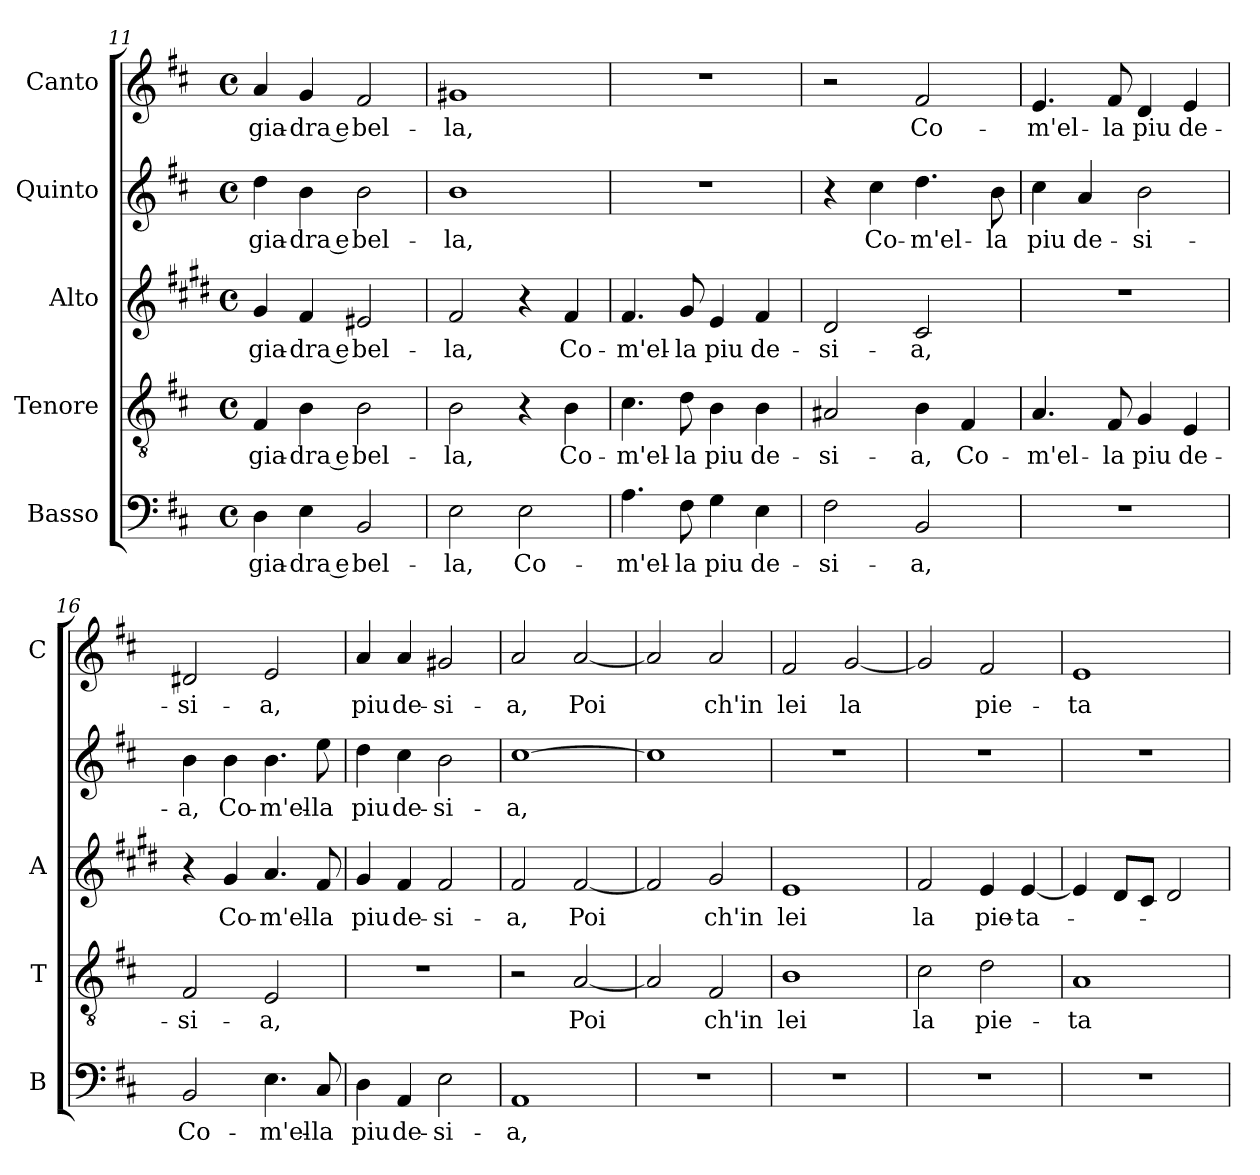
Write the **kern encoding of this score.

**kern	**text	**kern	**text	**kern	**text	**kern	**text	**kern	**text
*part5	*part5	*part4	*part4	*part3	*part3	*part2	*part2	*part1	*part1
*staff5	*staff5	*staff4	*staff4	*staff3	*staff3	*staff2	*staff2	*staff1	*staff1
*I"Basso	*	*I"Tenore	*	*I"Alto	*	*I"Quinto	*	*I"Canto	*
*I'B	*	*I'T	*	*I'A	*	*	*	*I'C	*
*clefF4	*	*clefGv2	*	*clefG2	*	*clefG2	*	*clefG2	*
*	*	*	*	*ITrd1c2	*	*	*	*	*
*k[f#c#]	*	*k[f#c#]	*	*k[f#c#]	*	*k[f#c#]	*	*k[f#c#]	*
*D:	*	*D:	*	*D:	*	*D:	*	*D:	*
*M4/4	*	*M4/4	*	*M4/4	*	*M4/4	*	*M4/4	*
*met(c)	*	*met(c)	*	*met(c)	*	*met(c)	*	*met(c)	*
=11	=11	=11	=11	=11	=11	=11	=11	=11	=11
!	!LO:LY:b	!	!LO:LY:b	!	!LO:LY:b	!	!LO:LY:b	!	!LO:LY:b
4D\	-gia-	4F#/	-gia-	4f#/	-gia-	4dd\	-gia-	4a/	-gia-
!	!LO:LY:b	!	!LO:LY:b	!	!LO:LY:b	!	!LO:LY:b	!	!LO:LY:b
4E\	-dra e	4B\	-dra e	4e/	-dra e	4b\	-dra e	4g/	-dra e
!	!LO:LY:b	!	!LO:LY:b	!	!LO:LY:b	!	!LO:LY:b	!	!LO:LY:b
2BB/	bel-	2B\	bel-	2d#X/	bel-	2b\	bel-	2f#/	bel-
=12	=12	=12	=12	=12	=12	=12	=12	=12	=12
!	!LO:LY:b	!	!LO:LY:b	!	!LO:LY:b	!	!LO:LY:b	!	!LO:LY:b
2E\	-la,	2B\	-la,	2e/	-la,	1b	-la,	1g#X	-la,
!	!LO:LY:b	!	!	!	!	!	!	!	!
2E\	Co-	4r	.	4r	.	.	.	.	.
!	!	!	!LO:LY:b	!	!LO:LY:b	!	!	!	!
.	.	4B\	Co-	4e/	Co-	.	.	.	.
!!LO:LB:g=z
=13	=13	=13	=13	=13	=13	=13	=13	=13	=13
!	!LO:LY:b	!	!LO:LY:b	!	!LO:LY:b	!	!	!	!
4.A\	-m'el-	4.c#\	-m'el-	4.e/	-m'el-	1r	.	1r	.
!	!LO:LY:b	!	!LO:LY:b	!	!LO:LY:b	!	!	!	!
8F#\	-la	8d\	-la	8f#/	-la	.	.	.	.
!	!LO:LY:b	!	!LO:LY:b	!	!LO:LY:b	!	!	!	!
4G\	piu	4B\	piu	4d/	piu	.	.	.	.
!	!LO:LY:b	!	!LO:LY:b	!	!LO:LY:b	!	!	!	!
4E\	de-	4B\	de-	4e/	de-	.	.	.	.
=14	=14	=14	=14	=14	=14	=14	=14	=14	=14
!	!LO:LY:b	!	!LO:LY:b	!	!LO:LY:b	!	!	!	!
2F#\	-si-	2A#X/	-si-	2c#/	-si-	4r	.	2r	.
!	!	!	!	!	!	!	!LO:LY:b	!	!
.	.	.	.	.	.	4cc#\	Co-	.	.
!	!LO:LY:b	!	!LO:LY:b	!	!LO:LY:b	!	!LO:LY:b	!	!LO:LY:b
2BB/	-a,	4B\	-a,	2B/	-a,	4.dd\	-m'el-	2f#/	Co-
!	!	!	!LO:LY:b	!	!	!	!	!	!
.	.	4F#/	Co-	.	.	.	.	.	.
!	!	!	!	!	!	!	!LO:LY:b	!	!
.	.	.	.	.	.	8b\	-la	.	.
=15	=15	=15	=15	=15	=15	=15	=15	=15	=15
!	!	!	!LO:LY:b	!	!	!	!LO:LY:b	!	!LO:LY:b
1r	.	4.A/	-m'el-	1r	.	4cc#\	piu	4.e/	-m'el-
!	!	!	!	!	!	!	!LO:LY:b	!	!
.	.	.	.	.	.	4a/	de-	.	.
!	!	!	!LO:LY:b	!	!	!	!	!	!LO:LY:b
.	.	8F#/	-la	.	.	.	.	8f#/	-la
!	!	!	!LO:LY:b	!	!	!	!LO:LY:b	!	!LO:LY:b
.	.	4G/	piu	.	.	2b\	-si-	4d/	piu
!	!	!	!LO:LY:b	!	!	!	!	!	!LO:LY:b
.	.	4E/	de-	.	.	.	.	4e/	de-
=16	=16	=16	=16	=16	=16	=16	=16	=16	=16
!	!LO:LY:b	!	!LO:LY:b	!	!	!	!LO:LY:b	!	!LO:LY:b
2BB/	Co-	2F#/	-si-	4r	.	4b\	-a,	2d#X/	-si-
!	!	!	!	!	!LO:LY:b	!	!LO:LY:b	!	!
.	.	.	.	4f#/	Co-	4b\	Co-	.	.
!	!LO:LY:b	!	!LO:LY:b	!	!LO:LY:b	!	!LO:LY:b	!	!LO:LY:b
4.E\	-m'el-	2E/	-a,	4.g/	-m'el-	4.b\	-m'el-	2e/	-a,
!	!LO:LY:b	!	!	!	!LO:LY:b	!	!LO:LY:b	!	!
8C#/	-la	.	.	8e/	-la	8ee\	-la	.	.
=17	=17	=17	=17	=17	=17	=17	=17	=17	=17
!	!LO:LY:b	!	!	!	!LO:LY:b	!	!LO:LY:b	!	!LO:LY:b
4D\	piu	1r	.	4f#/	piu	4dd\	piu	4a/	piu
!	!LO:LY:b	!	!	!	!LO:LY:b	!	!LO:LY:b	!	!LO:LY:b
4AA/	de-	.	.	4e/	de-	4cc#\	de-	4a/	de-
!	!LO:LY:b	!	!	!	!LO:LY:b	!	!LO:LY:b	!	!LO:LY:b
2E\	-si-	.	.	2e/	-si-	2b\	-si-	2g#X/	-si-
=18	=18	=18	=18	=18	=18	=18	=18	=18	=18
!	!LO:LY:b	!	!	!	!LO:LY:b	!	!LO:LY:b	!	!LO:LY:b
1AA	-a,	2r	.	2e/	-a,	[1cc#	-a,	2a/	-a,
!	!	!	!LO:LY:b	!	!LO:LY:b	!	!	!	!LO:LY:b
.	.	[2A/	Poi	[2e/	Poi	.	.	[2a/	Poi
=19	=19	=19	=19	=19	=19	=19	=19	=19	=19
1r	.	2A/]	.	2e/]	.	1cc#]	.	2a/]	.
!	!	!	!LO:LY:b	!	!LO:LY:b	!	!	!	!LO:LY:b
.	.	2F#/	ch'in	2f#/	ch'in	.	.	2a/	ch'in
=20	=20	=20	=20	=20	=20	=20	=20	=20	=20
!	!	!	!LO:LY:b	!	!LO:LY:b	!	!	!	!LO:LY:b
1r	.	1B	lei	1d	lei	1r	.	2f#/	lei
!	!	!	!	!	!	!	!	!	!LO:LY:b
.	.	.	.	.	.	.	.	[2g/	la
!!LO:PB:g=z
=21	=21	=21	=21	=21	=21	=21	=21	=21	=21
!	!	!	!LO:LY:b	!	!LO:LY:b	!	!	!	!
1r	.	2c#\	la	2e/	la	1r	.	2g/]	.
!	!	!	!LO:LY:b	!	!LO:LY:b	!	!	!	!LO:LY:b
.	.	2d\	pie-	4d/	pie-	.	.	2f#/	pie-
!	!	!	!	!	!LO:LY:b	!	!	!	!
.	.	.	.	[4d/	-ta-	.	.	.	.
=22	=22	=22	=22	=22	=22	=22	=22	=22	=22
!	!	!	!LO:LY:b	!	!	!	!	!	!LO:LY:b
1r	.	1A	-ta-	4d/]	.	1r	.	1e	-ta-
.	.	.	.	8c#/L	.	.	.	.	.
.	.	.	.	8B/J	.	.	.	.	.
.	.	.	.	2c#/	.	.	.	.	.
=	=	=	=	=	=	=	=	=	=
*-	*-	*-	*-	*-	*-	*-	*-	*-	*-
